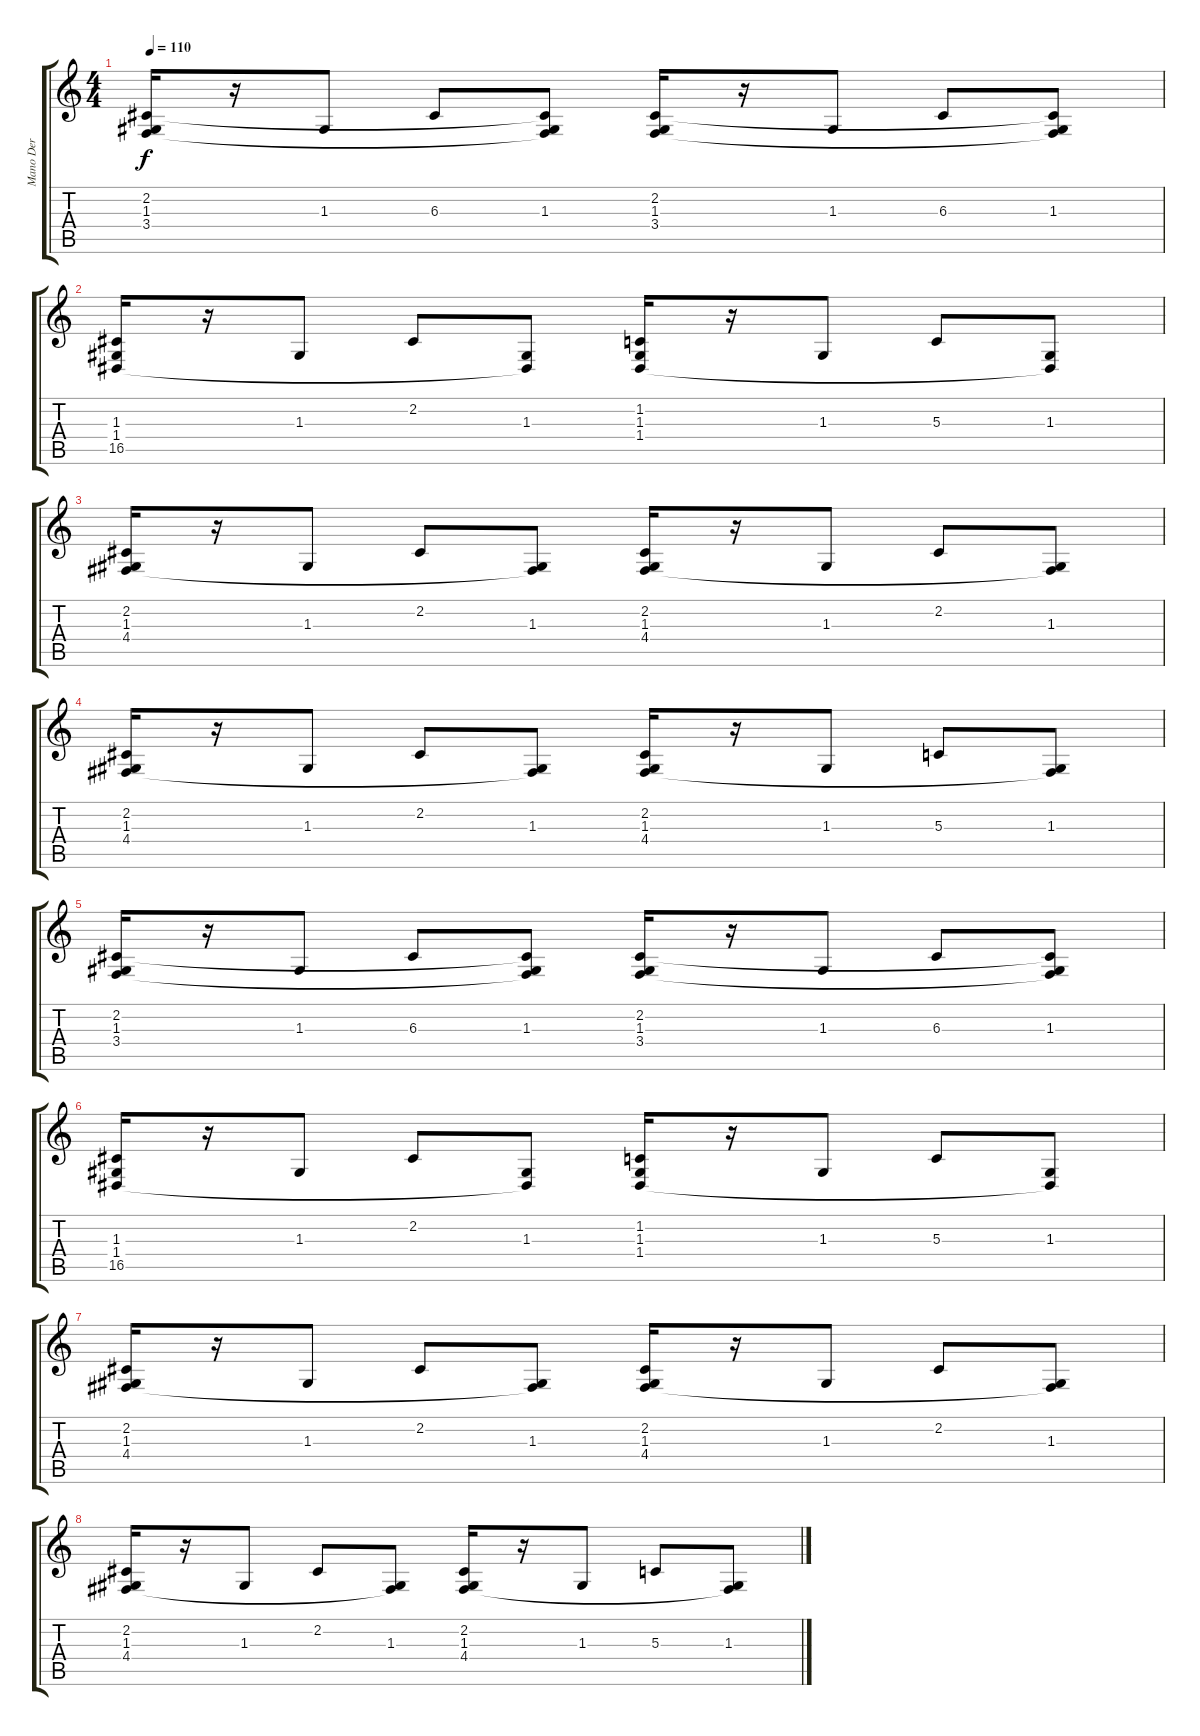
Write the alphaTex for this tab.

\track ("Mano Der" "Mano Der") {instrument acousticgrandpiano}
\staff {score tabs}
\tuning (E4 B3 G3 D3 A2 E2) {hide}
\ts (4 4)
\tempo 110
\clef g2
\ks c
(2.2 1.3 3.4).16{dy f} r.16 1.3.8 6.3.8 (2.2{t} 1.3 3.4{t}).8 (2.2 1.3 3.4).16 r.16 1.3.8 6.3.8 (2.2{t} 1.3 3.4{t}).8 |
(1.3 1.4 16.5).16 r.16 1.3.8 2.2.8 (1.3 1.4{t}).8 (1.2 1.3 1.4).16 r.16 1.3.8 5.3.8 (1.3 1.4{t}).8 |
(2.2 1.3 4.4).16 r.16 1.3.8 2.2.8 (1.3 4.4{t}).8 (2.2 1.3 4.4).16 r.16 1.3.8 2.2.8 (1.3 4.4{t}).8 |
(2.2 1.3 4.4).16 r.16 1.3.8 2.2.8 (1.3 4.4{t}).8 (2.2 1.3 4.4).16 r.16 1.3.8 5.3.8 (1.3 4.4{t}).8 |
(2.2 1.3 3.4).16 r.16 1.3.8 6.3.8 (2.2{t} 1.3 3.4{t}).8 (2.2 1.3 3.4).16 r.16 1.3.8 6.3.8 (2.2{t} 1.3 3.4{t}).8 |
(1.3 1.4 16.5).16 r.16 1.3.8 2.2.8 (1.3 1.4{t}).8 (1.2 1.3 1.4).16 r.16 1.3.8 5.3.8 (1.3 1.4{t}).8 |
(2.2 1.3 4.4).16 r.16 1.3.8 2.2.8 (1.3 4.4{t}).8 (2.2 1.3 4.4).16 r.16 1.3.8 2.2.8 (1.3 4.4{t}).8 |
(2.2 1.3 4.4).16 r.16 1.3.8 2.2.8 (1.3 4.4{t}).8 (2.2 1.3 4.4).16 r.16 1.3.8 5.3.8 (1.3 4.4{t}).8
